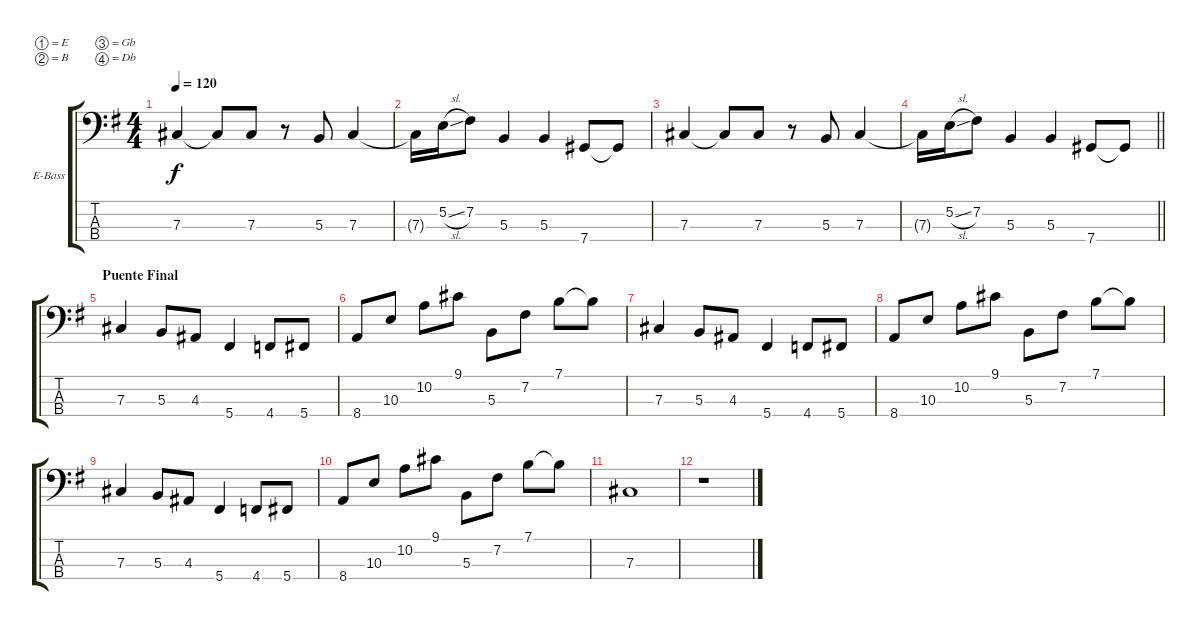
\bracketExtendMode groupsimilarinstruments
\firstSystemTrackNameOrientation horizontal
\otherSystemsTrackNameOrientation horizontal
\track ("Bass (Geezer Butler)" "E-Bass") {instrument electricbassfinger}
\staff {score tabs}
\tuning (E2 B1 Gb1 Db1)
\ts (4 4)
\tempo 120
\clef f4
\ks g
7.3.4{dy f} 7.3{t}.8 7.3.8 r.8 5.3.8 7.3.4 |
7.3{t}.16 5.2{sl}.16 7.2.8 5.3.4 5.3.4 7.4.8 7.4{t}.8 |
7.3.4 7.3{t}.8 7.3.8 r.8 5.3.8 7.3.4 |
\barLineRight lightlight
7.3{t}.16 5.2{sl}.16 7.2.8 5.3.4 5.3.4 7.4.8 7.4{t}.8 |
\section ("" "Puente Final")
7.3.4 5.3.8 4.3.8 5.4.4 4.4.8 5.4.8 |
8.4.8 10.3.8 10.2.8 9.1.8 5.3.8 7.2.8 7.1.8 7.1{t}.8 |
7.3.4 5.3.8 4.3.8 5.4.4 4.4.8 5.4.8 |
8.4.8 10.3.8 10.2.8 9.1.8 5.3.8 7.2.8 7.1.8 7.1{t}.8 |
7.3.4 5.3.8 4.3.8 5.4.4 4.4.8 5.4.8 |
8.4.8 10.3.8 10.2.8 9.1.8 5.3.8 7.2.8 7.1.8 7.1{t}.8 |
7.3.1 |
r.1
